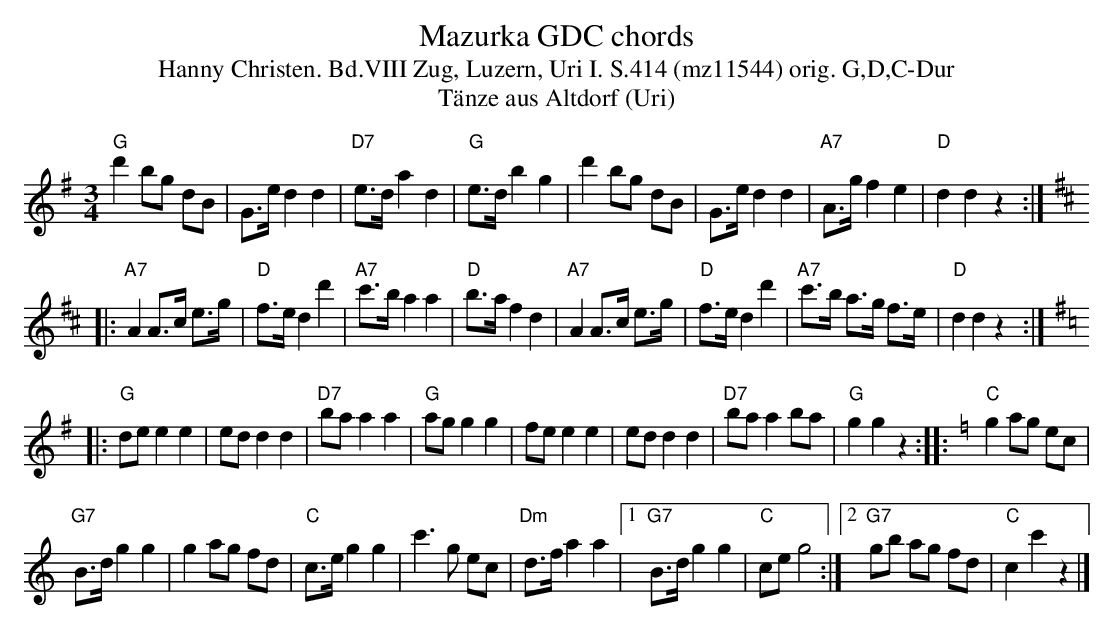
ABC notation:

X:1
T: Mazurka GDC chords
T:Hanny Christen. Bd.VIII Zug, Luzern, Uri I. S.414 (mz11544) orig. G,D,C-Dur
T: T\"anze aus Altdorf (Uri)
M:3/4
L:1/8
K:G %%MIDI gchordon
"G"d'2bg dB | G>ed2d2 | "D7"e>da2d2 | "G"e>db2g2 | d'2bg dB | G>ed2d2 | "A7"A>gf2e2 | "D"d2d2z2 :: [K:D]
"A7"A2A>c e>g | "D"f>e d2d'2 | "A7"c'>ba2a2 | "D"b>af2d2 | "A7"A2A>c e>g | "D"f>e d2d'2 | "A7"c'>b a>g f>e | "D"d2d2z2 :: [K:G]
"G"dee2e2 | edd2d2 | "D7"baa2a2 | "G"agg2g2 | fee2e2 | edd2d2 | "D7"baa2ba | "G"g2g2z2 :: [K:C] "C"g2ag ec |
"G7"B>dg2g2 | g2ag fd | "C"c>eg2g2 | c'3g ec | "Dm"d>fa2a2 |1 "G7"B>dg2g2 | "C"ceg4 :|2 "G7"gb ag fd | "C"c2c'2z2 |]
